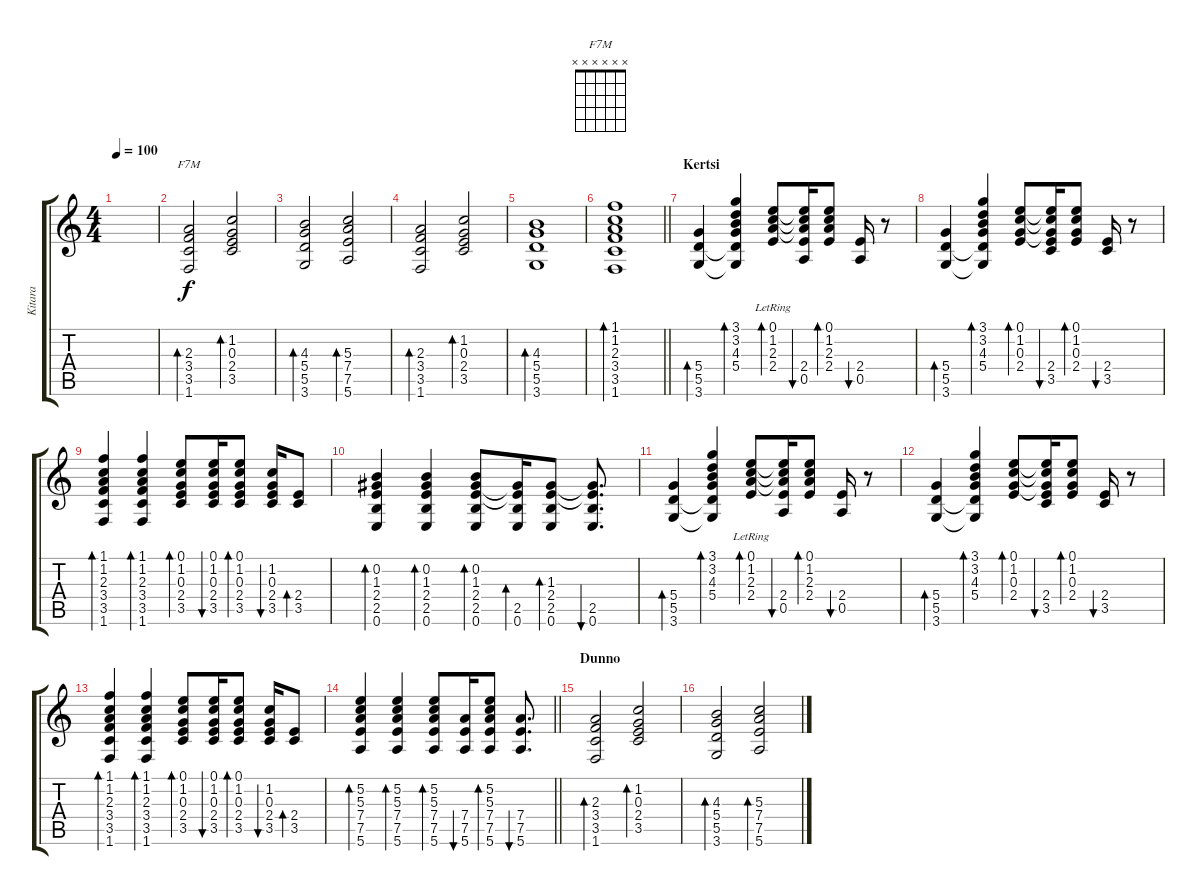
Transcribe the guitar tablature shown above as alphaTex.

\track ("Kitara" "Kitara") {instrument electricguitarclean}
\staff {score tabs}
\tuning (E4 B3 G3 D3 A2 E2) {hide}
\chord ("F7M" x x x x x x)
\ts (4 4)
\tempo 100
\clef g2
\ks c
|
(2.3 3.4 3.5 1.6).2{bd 120 ch "F7M"} (1.2 0.3 2.4 3.5).2{bd 120} |
(4.3 5.4 5.5 3.6).2{bd 120} (5.3 7.4 7.5 5.6).2{bd 120} |
(2.3 3.4 3.5 1.6).2{bd 120} (1.2 0.3 2.4 3.5).2{bd 120} |
(4.3 5.4 5.5 3.6).1{bd 120} |
\barLineRight lightlight
(1.1 1.2 2.3 3.4 3.5 1.6).1{bd 120} |
\section ("" "Kertsi")
(5.4 5.5 3.6).4{bd 60} (3.1 3.2 4.3 5.4 5.5{t} 3.6{t}).4{bd 60} (0.1{lr} 1.2{lr} 2.3{lr} 2.4).8{bd 60} (0.1{t} 1.2{t} 2.3{t} 2.4 0.5).16{bu 60} (0.1 1.2 2.3 2.4).8{bd 60} (2.4 0.5).16{bu 60} r.8 |
(5.4 5.5 3.6).4{bd 60} (3.1 3.2 4.3 5.4 5.5{t} 3.6{t}).4{bd 60} (0.1 1.2 0.3 2.4).8{bd 60} (0.1{t} 1.2{t} 0.3{t} 2.4 3.5).16{bu 60} (0.1 1.2 0.3 2.4).8{bd 60} (2.4 3.5).16{bu 60} r.8 |
(1.1 1.2 2.3 3.4 3.5 1.6).4{bd 120} (1.1 1.2 2.3 3.4 3.5 1.6).4{bd 60} (0.1 1.2 0.3 2.4 3.5).8{bd 60} (0.1 1.2 0.3 2.4 3.5).16{bu 60} (0.1 1.2 0.3 2.4 3.5).8{bd 60} (1.2 0.3 2.4 3.5).16{bu 60} (2.4 3.5).8{bd 60} |
(0.2 1.3 2.4 2.5 0.6).4{bd 60} (0.2 1.3 2.4 2.5 0.6).4{bd 60} (0.2 1.3 2.4 2.5 0.6).8{bd 60} (1.3{t} 2.4{t} 2.5 0.6).16{bd 60} (1.3 2.4 2.5 0.6).8{bd 60} (1.3{t} 2.4{t} 2.5 0.6).8{d bu 60} |
(5.4 5.5 3.6).4{bd 60} (3.1 3.2 4.3 5.4 5.5{t} 3.6{t}).4{bd 60} (0.1{lr} 1.2{lr} 2.3{lr} 2.4).8{bd 60} (0.1{t} 1.2{t} 2.3{t} 2.4 0.5).16{bu 60} (0.1 1.2 2.3 2.4).8{bd 60} (2.4 0.5).16{bu 60} r.8 |
(5.4 5.5 3.6).4{bd 60} (3.1 3.2 4.3 5.4 5.5{t} 3.6{t}).4{bd 60} (0.1 1.2 0.3 2.4).8{bd 60} (0.1{t} 1.2{t} 0.3{t} 2.4 3.5).16{bu 60} (0.1 1.2 0.3 2.4).8{bd 60} (2.4 3.5).16{bu 60} r.8 |
(1.1 1.2 2.3 3.4 3.5 1.6).4{bd 120} (1.1 1.2 2.3 3.4 3.5 1.6).4{bd 60} (0.1 1.2 0.3 2.4 3.5).8{bd 60} (0.1 1.2 0.3 2.4 3.5).16{bu 60} (0.1 1.2 0.3 2.4 3.5).8{bd 60} (1.2 0.3 2.4 3.5).16{bu 60} (2.4 3.5).8{bd 60} |
\barLineRight lightlight
(5.2 5.3 7.4 7.5 5.6).4{bd 60} (5.2 5.3 7.4 7.5 5.6).4{bd 60} (5.2 5.3 7.4 7.5 5.6).8{bd 60} (7.4 7.5 5.6).16{bu 60} (5.2 5.3 7.4 7.5 5.6).8{bd 60} (7.4 7.5 5.6).8{d bu 60} |
\section ("" "Dunno")
(2.3 3.4 3.5 1.6).2{bd 120} (1.2 0.3 2.4 3.5).2{bd 120} |
(4.3 5.4 5.5 3.6).2{bd 120} (5.3 7.4 7.5 5.6).2{bd 120}
